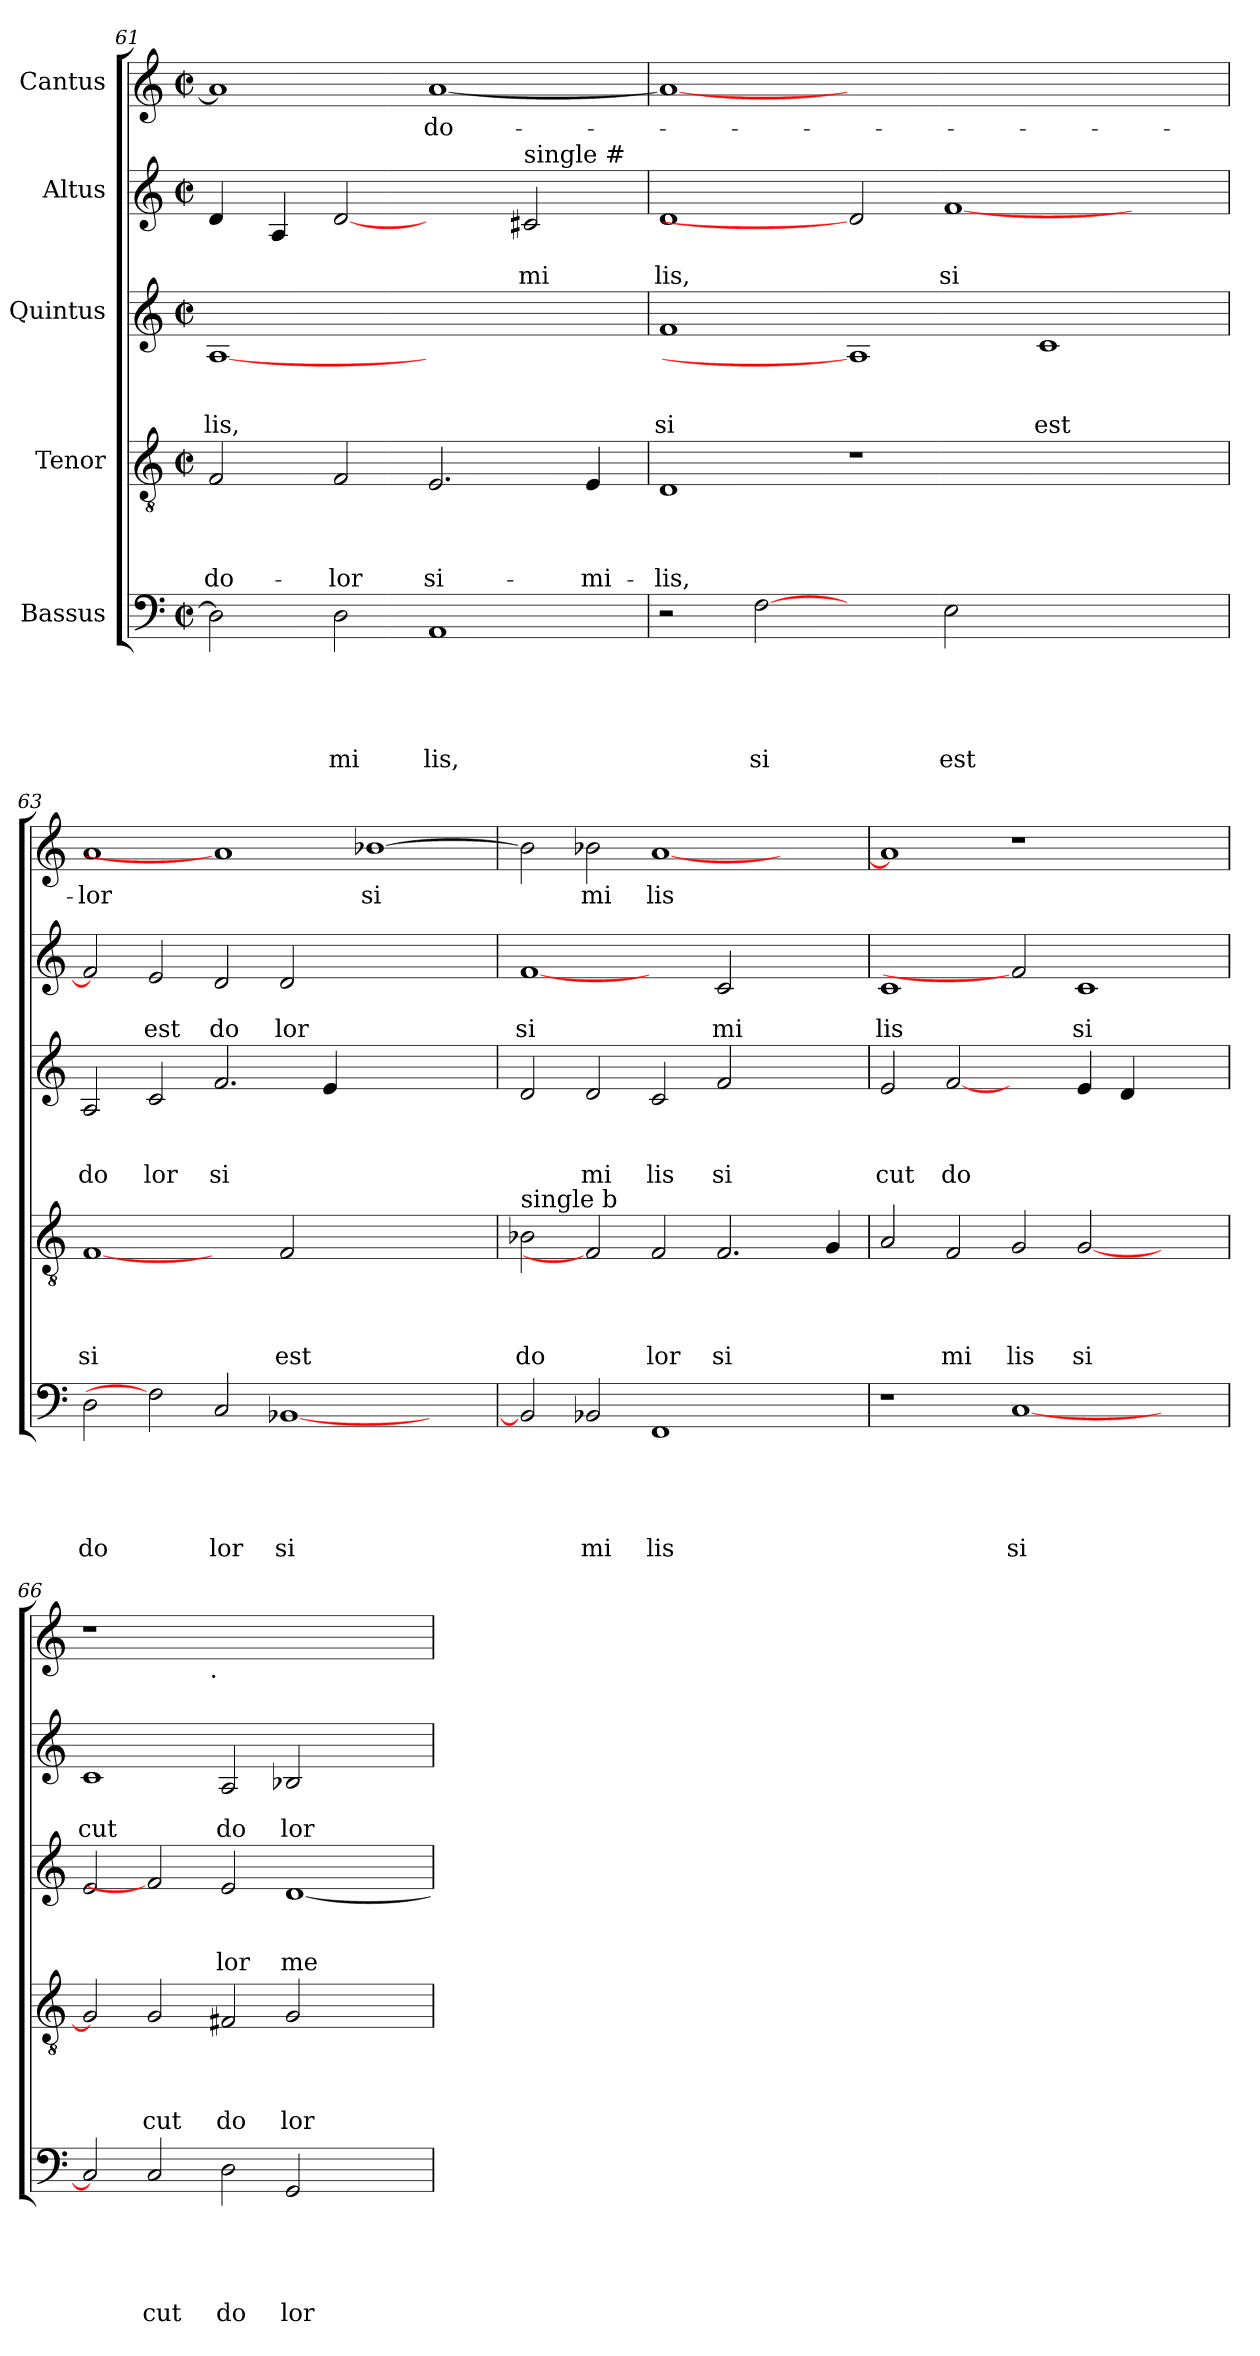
**kern	**text	**text	**text	**text	**text	**kern	**text	**text	**text	**text	**kern	**text	**text	**text	**kern	**text	**text	**kern	**text
*part5	*part5	*part5	*part5	*part5	*part5	*part4	*part4	*part4	*part4	*part4	*part3	*part3	*part3	*part3	*part2	*part2	*part2	*part1	*part1
*staff5	*staff5	*staff5	*staff5	*staff5	*staff5	*staff4	*staff4	*staff4	*staff4	*staff4	*staff3	*staff3	*staff3	*staff3	*staff2	*staff2	*staff2	*staff1	*staff1
*I"Bassus	*	*	*	*	*	*I"Tenor	*	*	*	*	*I"Quintus	*	*	*	*I"Altus	*	*	*I"Cantus	*
*clefF4	*	*	*	*	*	*clefGv2	*	*	*	*	*clefG2	*	*	*	*clefG2	*	*	*clefG2	*
*k[]	*	*	*	*	*	*k[]	*	*	*	*	*k[]	*	*	*	*k[]	*	*	*k[]	*
*C:	*	*	*	*	*	*C:	*	*	*	*	*C:	*	*	*	*C:	*	*	*C:	*
*M2/2	*	*	*	*	*	*M2/2	*	*	*	*	*M2/2	*	*	*	*M2/2	*	*	*M2/2	*
*met(c|)	*	*	*	*	*	*met(c|)	*	*	*	*	*met(c|)	*	*	*	*met(c|)	*	*	*met(c|)	*
=61	=61	=61	=61	=61	=61	=61	=61	=61	=61	=61	=61	=61	=61	=61	=61	=61	=61	=61	=61
!	!	!	!	!	!	!	!	!	!	!LO:LY:b	!	!	!	!LO:LY:b	!	!	!	!	!
2D\]	.	.	.	.	.	2F/	.	.	.	do-	[1A	.	.	lis,	4d/	.	.	1a]	.
.	.	.	.	.	.	.	.	.	.	.	.	.	.	.	4A/	.	.	.	.
!	!	!	!	!	!LO:LY:b	!	!	!	!	!LO:LY:b	!	!	!	!	!	!	!	!	!
2D\	.	.	.	.	mi	2F/	.	.	.	-lor	.	.	.	.	[2d	.	.	.	.
!	!	!	!	!	!LO:LY:b	!	!	!	!	!LO:LY:b	!	!	!	!	!	!	!	!	!LO:LY:b
1AA	.	.	.	.	lis,	2.E/	.	.	.	si-	1ryy	.	.	.	2ryy	.	.	[<1a	do-
!	!	!	!	!	!	!	!	!	!	!	!	!	!	!	!LO:TX:a:t=single #	!	!	!	!
!	!	!	!	!	!	!	!	!	!	!	!	!	!	!	!	!	!LO:LY:b	!	!
.	.	.	.	.	.	.	.	.	.	.	.	.	.	.	2c#/	.	mi	.	.
!	!	!	!	!	!	!	!	!	!	!LO:LY:b	!	!	!	!	!	!	!	!	!
.	.	.	.	.	.	4E/	.	.	.	-mi-	.	.	.	.	.	.	.	.	.
=62	=62	=62	=62	=62	=62	=62	=62	=62	=62	=62	=62	=62	=62	=62	=62	=62	=62	=62	=62
!	!	!	!	!	!	!	!	!	!	!LO:LY:b	!	!	!	!LO:LY:b	!	!	!LO:LY:b	!	!
2r	.	.	.	.	.	1D	.	.	.	-lis,	1f	.	.	si	1d	.	lis,	1a_	.
!	!	!	!	!	!LO:LY:b	!	!	!	!	!	!	!	!	!	!	!	!	!	!
[2F	.	.	.	.	si	.	.	.	.	.	.	.	.	.	.	.	.	.	.
2ryy	.	.	.	.	.	1r	.	.	.	.	1A]	.	.	.	2d]	.	.	0ryy	.
!	!	!	!	!	!LO:LY:b	!	!	!	!	!	!	!	!	!	!	!	!LO:LY:b	!	!
2E\	.	.	.	.	est	.	.	.	.	.	.	.	.	.	[<1f	.	si	.	.
!	!	!	!	!	!	!	!	!	!	!	!	!	!	!LO:LY:b	!	!	!	!	!
1ryy	.	.	.	.	.	1ryy	.	.	.	.	1c	.	.	est	.	.	.	.	.
.	.	.	.	.	.	.	.	.	.	.	.	.	.	.	2ryy	.	.	.	.
!!LO:LB:g=z
=63	=63	=63	=63	=63	=63	=63	=63	=63	=63	=63	=63	=63	=63	=63	=63	=63	=63	=63	=63
!	!	!	!	!	!LO:LY:b	!	!	!	!	!LO:LY:b	!	!	!	!LO:LY:b	!	!	!	!	!LO:LY:b
2D\	.	.	.	.	do	[1F	.	.	.	si	2A/	.	.	do	2f/]	.	.	1a	-lor
!	!	!	!	!	!	!	!	!	!	!	!	!	!	!LO:LY:b	!	!	!LO:LY:b	!	!
2F]	.	.	.	.	.	.	.	.	.	.	2c/	.	.	lor	2e/	.	est	.	.
!	!	!	!	!	!LO:LY:b	!	!	!	!	!	!	!	!	!LO:LY:b	!	!	!LO:LY:b	!	!
2C/	.	.	.	.	lor	2ryy	.	.	.	.	2.f/	.	.	si	2d/	.	do	1a]	.
!	!	!	!	!	!LO:LY:b	!	!	!	!	!LO:LY:b	!	!	!	!	!	!	!LO:LY:b	!	!
[<1BB-X	.	.	.	.	si	2F/	.	.	.	est	.	.	.	.	2d/	.	lor	.	.
.	.	.	.	.	.	.	.	.	.	.	4e/	.	.	.	.	.	.	.	.
!	!	!	!	!	!	!	!	!	!	!	!	!	!	!	!	!	!	!	!LO:LY:b
.	.	.	.	.	.	1ryy	.	.	.	.	1ryy	.	.	.	1ryy	.	.	[>1b-X	si
2ryy	.	.	.	.	.	.	.	.	.	.	.	.	.	.	.	.	.	.	.
=64	=64	=64	=64	=64	=64	=64	=64	=64	=64	=64	=64	=64	=64	=64	=64	=64	=64	=64	=64
!	!	!	!	!	!	!LO:TX:a:t=single b	!	!	!	!	!	!	!	!	!	!	!	!	!
!	!	!	!	!	!	!	!	!	!	!LO:LY:b	!	!	!	!	!	!	!LO:LY:b	!	!
2BB-/]	.	.	.	.	.	2B-\	.	.	.	do	2d/	.	.	.	[1f	.	si	2b-\]	.
!	!	!	!	!	!LO:LY:b	!	!	!	!	!	!	!	!	!LO:LY:b	!	!	!	!	!LO:LY:b
2BB-X/	.	.	.	.	mi	2F]	.	.	.	.	2d/	.	.	mi	.	.	.	2b-X\	mi
!	!	!	!	!	!LO:LY:b	!	!	!	!	!LO:LY:b	!	!	!	!LO:LY:b	!	!	!	!	!LO:LY:b
1FF	.	.	.	.	lis	2F/	.	.	.	lor	2c/	.	.	lis	2ryy	.	.	[<1a	lis
!	!	!	!	!	!	!	!	!	!	!LO:LY:b	!	!	!	!LO:LY:b	!	!	!LO:LY:b	!	!
.	.	.	.	.	.	2.F/	.	.	.	si	2f/	.	.	si	2c/	.	mi	.	.
2ryy	.	.	.	.	.	.	.	.	.	.	2ryy	.	.	.	2ryy	.	.	2ryy	.
.	.	.	.	.	.	4G/	.	.	.	.	.	.	.	.	.	.	.	.	.
=65	=65	=65	=65	=65	=65	=65	=65	=65	=65	=65	=65	=65	=65	=65	=65	=65	=65	=65	=65
!	!	!	!	!	!	!	!	!	!	!	!	!	!	!LO:LY:b	!	!	!LO:LY:b	!	!
1r	.	.	.	.	.	2A/	.	.	.	.	2e/	.	.	cut	1c	.	lis	1a]	.
!	!	!	!	!	!	!	!	!	!	!LO:LY:b	!	!	!	!LO:LY:b	!	!	!	!	!
.	.	.	.	.	.	2F/	.	.	.	mi	[2f	.	.	do	.	.	.	.	.
!	!	!	!	!	!LO:LY:b	!	!	!	!	!LO:LY:b	!	!	!	!	!	!	!	!	!
[<1C	.	.	.	.	si	2G/	.	.	.	lis	2ryy	.	.	.	2f]	.	.	1r	.
!	!	!	!	!	!	!	!	!	!	!LO:LY:b	!	!	!	!	!	!	!LO:LY:b	!	!
.	.	.	.	.	.	[<2G/	.	.	.	si	4e/	.	.	.	1c	.	si	.	.
.	.	.	.	.	.	.	.	.	.	.	4d/	.	.	.	.	.	.	.	.
2ryy	.	.	.	.	.	2ryy	.	.	.	.	2ryy	.	.	.	.	.	.	2ryy	.
=66	=66	=66	=66	=66	=66	=66	=66	=66	=66	=66	=66	=66	=66	=66	=66	=66	=66	=66	=66
!	!	!	!	!	!	!	!	!	!	!	!	!	!	!	!	!	!LO:LY:b	!	!
*	*	*	*	*	*	*	*	*	*	*	*	*	*	*	*	*	*	*^	*
2C/]	.	.	.	.	.	2G/]	.	.	.	.	2e/	.	.	.	1c	.	cut	1r	2ryy	.
!	!	!	!	!	!LO:LY:b	!	!	!	!	!LO:LY:b	!	!	!	!	!	!	!	!	!	!
2C/	.	.	.	.	cut	2G/	.	.	.	cut	2f]	.	.	.	.	.	.	.	4...ryy	.
!	!	!	!	!	!	!	!	!	!	!	!	!	!	!	!	!	!	!	!LO:TX:b:t=.	!
.	.	.	.	.	.	.	.	.	.	.	.	.	.	.	.	.	.	.	1ryy	.
!	!	!	!	!	!LO:LY:b	!	!	!	!	!LO:LY:b	!	!	!	!LO:LY:b	!	!	!LO:LY:b	!	!	!
2D\	.	.	.	.	do	2F#X/	.	.	.	do	2e/	.	.	lor	2A/	.	do	1.ryy	.	.
!	!	!	!	!	!LO:LY:b	!	!	!	!	!LO:LY:b	!	!	!	!LO:LY:b	!	!	!LO:LY:b	!	!	!
2GG/	.	.	.	.	lor	2G/	.	.	.	lor	[<1d	.	.	me	2B-X/	.	lor	.	.	.
.	.	.	.	.	.	.	.	.	.	.	.	.	.	.	.	.	.	.	2ryy	.
2ryy	.	.	.	.	.	2ryy	.	.	.	.	.	.	.	.	2ryy	.	.	.	.	.
.	.	.	.	.	.	.	.	.	.	.	.	.	.	.	.	.	.	.	32ryy	.
*	*	*	*	*	*	*	*	*	*	*	*	*	*	*	*	*	*	*v	*v	*
=	=	=	=	=	=	=	=	=	=	=	=	=	=	=	=	=	=	=	=
*-	*-	*-	*-	*-	*-	*-	*-	*-	*-	*-	*-	*-	*-	*-	*-	*-	*-	*-	*-
